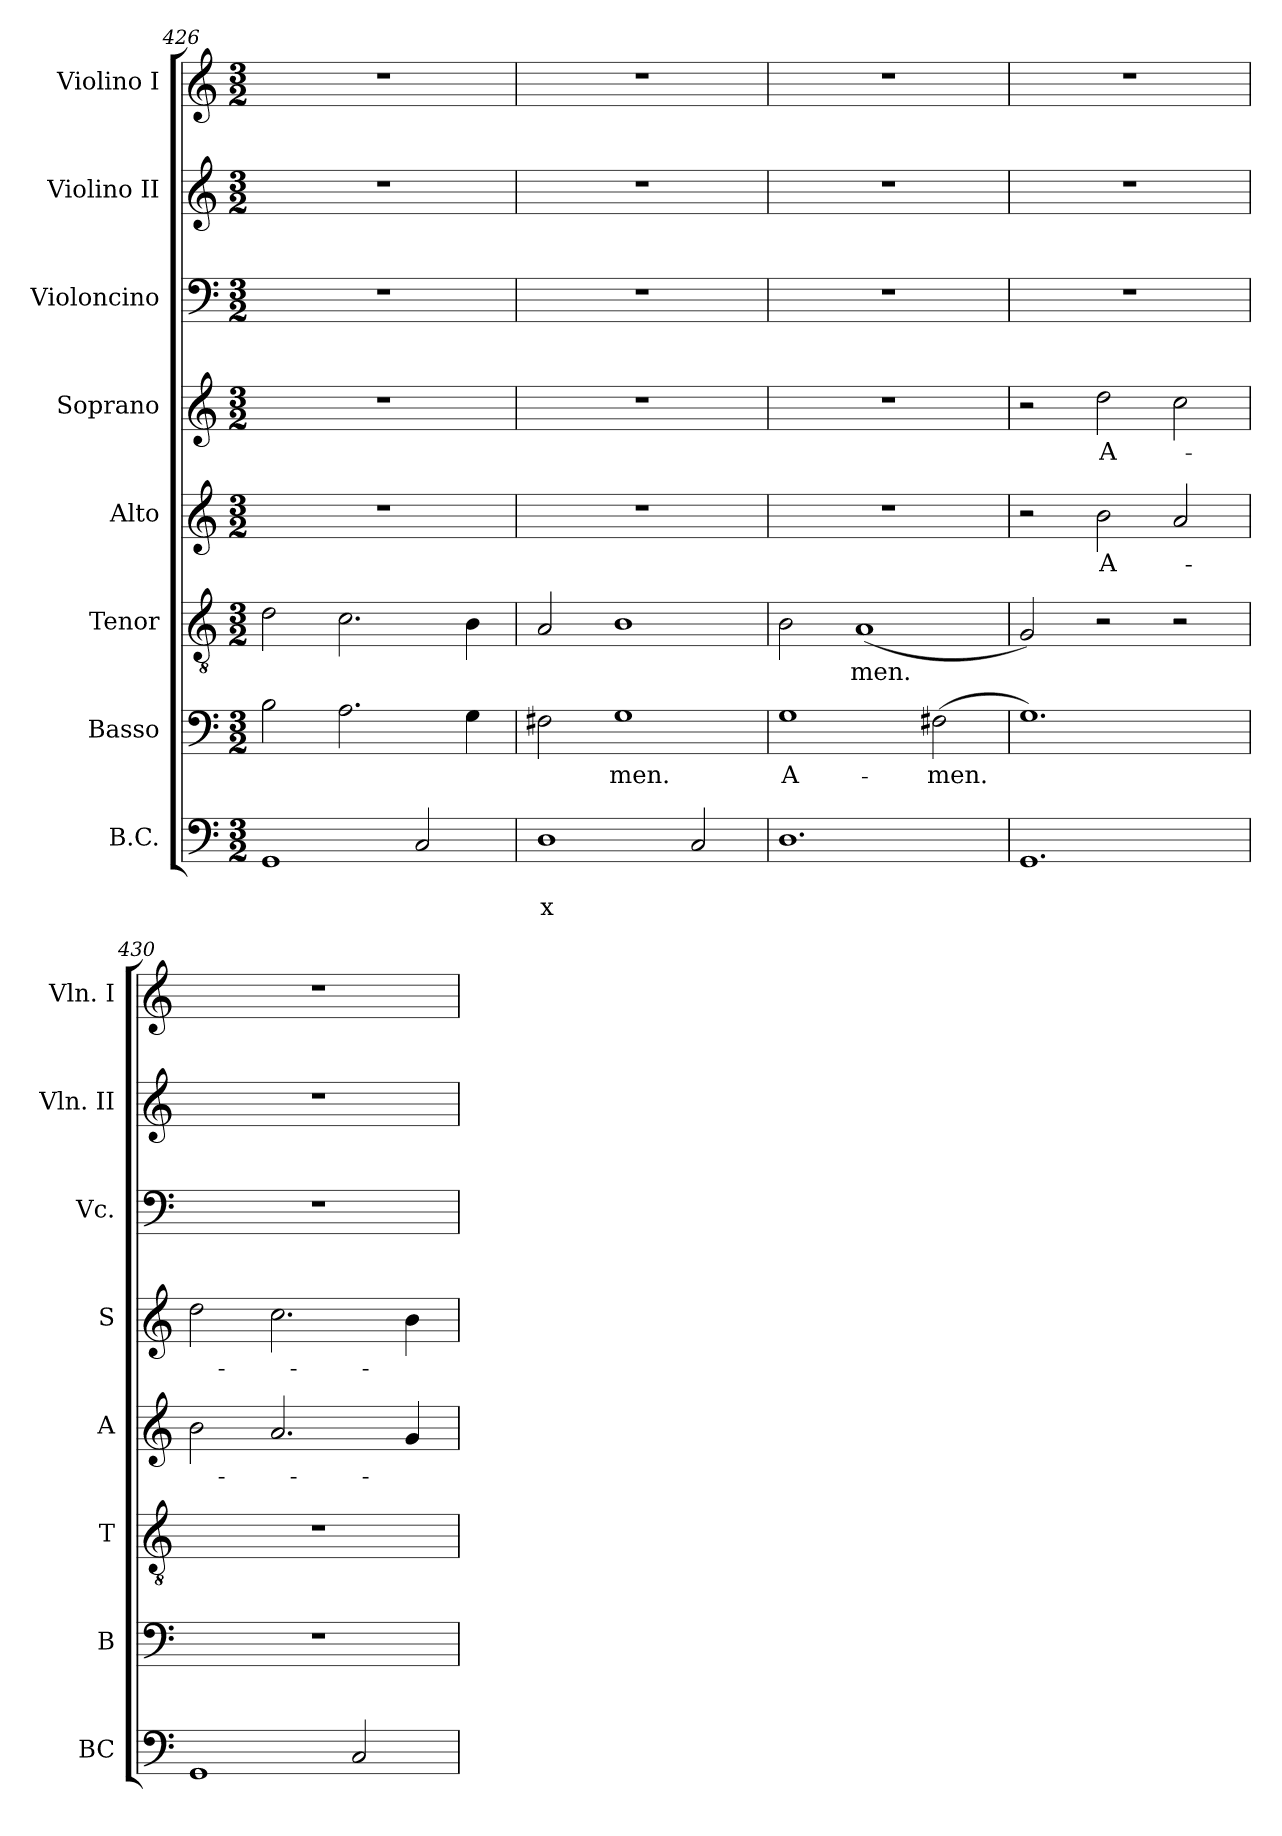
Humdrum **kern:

**kern	**text	**text	**kern	**text	**kern	**text	**kern	**text	**kern	**text	**kern	**kern	**kern
*part8	*part8	*part8	*part7	*part7	*part6	*part6	*part5	*part5	*part4	*part4	*part3	*part2	*part1
*staff8	*staff8	*staff8	*staff7	*staff7	*staff6	*staff6	*staff5	*staff5	*staff4	*staff4	*staff3	*staff2	*staff1
*I"B.C.	*	*	*I"Basso	*	*I"Tenor	*	*I"Alto	*	*I"Soprano	*	*I"Violoncino	*I"Violino II	*I"Violino I
*I'BC	*	*	*I'B	*	*I'T	*	*I'A	*	*I'S	*	*I'Vc.	*I'Vln. II	*I'Vln. I
!!LO:PB:g=z
*clefF4	*	*	*clefF4	*	*clefGv2	*	*clefG2	*	*clefG2	*	*clefF4	*clefG2	*clefG2
*k[]	*	*	*k[]	*	*k[]	*	*k[]	*	*k[]	*	*k[]	*k[]	*k[]
*C:	*	*	*C:	*	*C:	*	*C:	*	*C:	*	*C:	*C:	*C:
*M3/2	*	*	*M3/2	*	*M3/2	*	*M3/2	*	*M3/2	*	*M3/2	*M3/2	*M3/2
=426	=426	=426	=426	=426	=426	=426	=426	=426	=426	=426	=426	=426	=426
1GG	.	.	2B\	.	2d\	.	1.r	.	1.r	.	1.r	1.r	1.r
.	.	.	2.A\	.	2.c\	.	.	.	.	.	.	.	.
2C/	.	.	.	.	.	.	.	.	.	.	.	.	.
.	.	.	4G\	.	4B\	.	.	.	.	.	.	.	.
=427	=427	=427	=427	=427	=427	=427	=427	=427	=427	=427	=427	=427	=427
!	!	!LO:LY:b	!	!	!	!	!	!	!	!	!	!	!
1D	.	x	2F#X\	.	2A/	.	1.r	.	1.r	.	1.r	1.r	1.r
!	!	!	!	!LO:LY:b	!	!	!	!	!	!	!	!	!
.	.	.	1G	-men.	1B	.	.	.	.	.	.	.	.
2C/	.	.	.	.	.	.	.	.	.	.	.	.	.
=428	=428	=428	=428	=428	=428	=428	=428	=428	=428	=428	=428	=428	=428
!	!	!	!	!LO:LY:b	!	!	!	!	!	!	!	!	!
1.D	.	.	1G	A-	2B\	.	1.r	.	1.r	.	1.r	1.r	1.r
!	!	!	!	!	!	!LO:LY:b	!	!	!	!	!	!	!
.	.	.	.	.	(<1A	-men.	.	.	.	.	.	.	.
!	!	!	!	!LO:LY:b	!	!	!	!	!	!	!	!	!
.	.	.	(>2F#X\	-men.	.	.	.	.	.	.	.	.	.
=429	=429	=429	=429	=429	=429	=429	=429	=429	=429	=429	=429	=429	=429
1.GG	.	.	1.G)	.	2G/)	.	2r	.	2r	.	1.r	1.r	1.r
!	!	!	!	!	!	!	!	!LO:LY:b	!	!LO:LY:b	!	!	!
.	.	.	.	.	2r	.	2b\	A-	2dd\	A-	.	.	.
.	.	.	.	.	2r	.	2a/	.	2cc\	.	.	.	.
=430	=430	=430	=430	=430	=430	=430	=430	=430	=430	=430	=430	=430	=430
1GG	.	.	1.r	.	1.r	.	2b\	.	2dd\	.	1.r	1.r	1.r
.	.	.	.	.	.	.	2.a/	.	2.cc\	.	.	.	.
2C/	.	.	.	.	.	.	.	.	.	.	.	.	.
.	.	.	.	.	.	.	4g/	.	4b\	.	.	.	.
=	=	=	=	=	=	=	=	=	=	=	=	=	=
*-	*-	*-	*-	*-	*-	*-	*-	*-	*-	*-	*-	*-	*-
